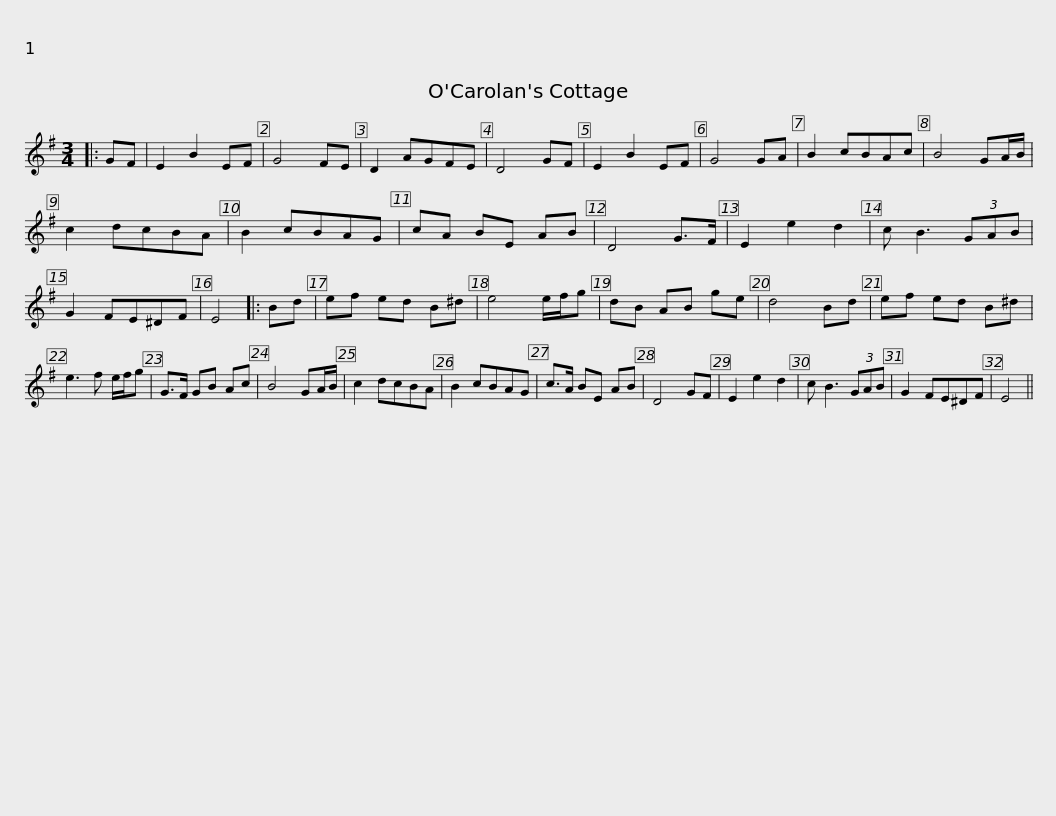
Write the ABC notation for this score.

X:1
L:1/8
M:3/4
I:linebreak $
K:Emin
V:1 treble
V:1
|: GF | E2 B2 EF | G4 FE | D2 AGFE | D4 GF | %5
 E2 B2 EF | G4 GA | B2 cBAc | B4 GA/B/ | c2 dcBA |$ %10
 B2 cBAG | cA BE AB | D4 G>F | E2 e2 d2 | c B3 (3GAB | %15
 G2 FE^DF | E4 |: Bd | ef ed B^d | e4 e/f/g |$ %20
 dB AB ge | d4 Bd | ef ed B^d | e3 f e/f/g | G>F GB Ac | %25
 B4 GA/B/ | c2 dcBA | B2 cBAG |$ c>A BE AB | D4 GF | %30
 E2 e2 d2 | c B3 (3GAB | G2 FE^DF | E4 || %34
